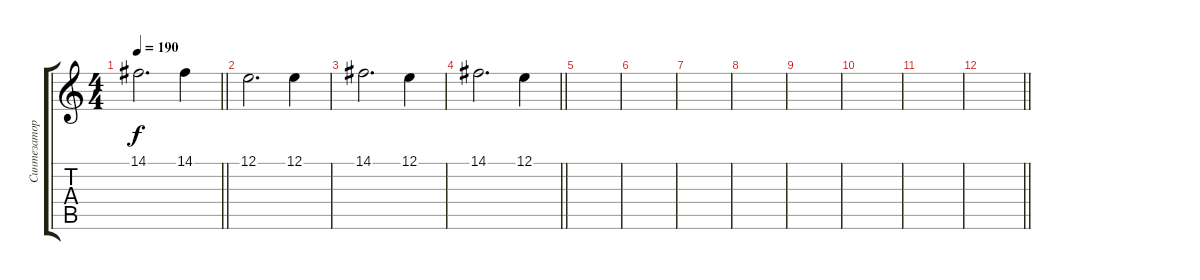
\track ("Синтезатор" "Синтезатор") {instrument acousticgrandpiano}
\staff {score tabs}
\tuning (E4 B3 G3 D3 A2 E2) {hide}
\ts (4 4)
\tempo 190
\clef g2
\barLineRight lightlight
\ks c
14.1.2{d dy f} 14.1.4 |
12.1.2{d} 12.1.4 |
14.1.2{d} 12.1.4 |
\barLineRight lightlight
14.1.2{d} 12.1.4 |
\section ("" "")
|
|
|
|
|
|
|
\barLineRight lightlight
